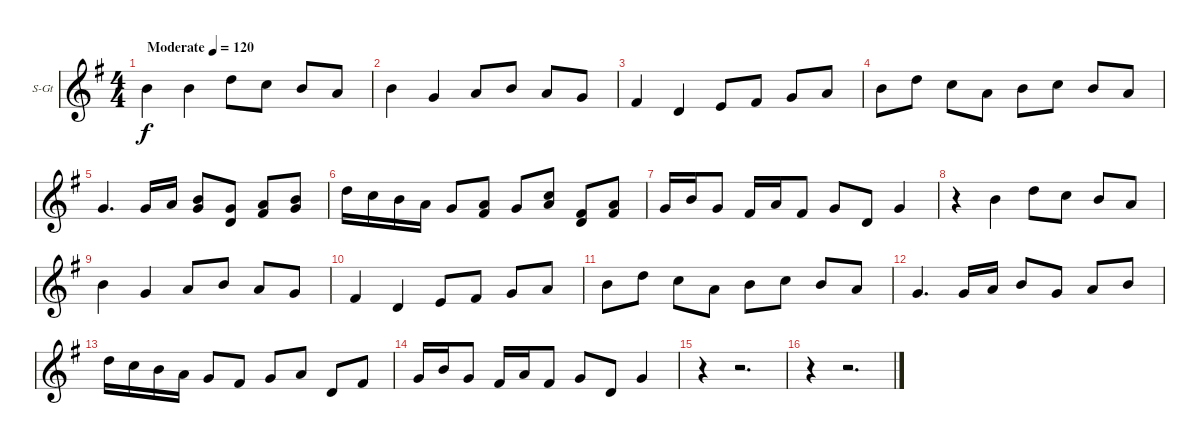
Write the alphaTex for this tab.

\bracketExtendMode groupsimilarinstruments
\firstSystemTrackNameOrientation horizontal
\otherSystemsTrackNameOrientation horizontal
\track ("Piste 6" "S-Gt") {solo instrument acousticguitarsteel}
\staff {score}
\tuning (E4 B3 G3 D3 A2 E2)
\ts (4 4)
\beaming (8 2 2 2 2)
\tempo (120 "Moderate")
\clef g2
\ks g
0.2.4{dy f instrument acousticguitarsteel} 0.2.4 3.2.8 1.2.8 0.2.8 2.3.8 |
0.2.4 0.3.4 2.3.8 0.2.8 2.3.8 0.3.8 |
4.4.4 0.4.4 2.4.8 9.5.8 0.3.8 2.3.8 |
0.2.8 3.2.8 1.2.8 2.3.8 0.2.8 1.2.8 0.2.8 2.3.8 |
0.3.4{d} 0.3.16 2.3.16 (0.2 0.3).8 (0.3 0.4).8 (2.3 4.4).8 (0.2 0.3).8 |
3.2.16 1.2.16 0.2.16 2.3.16 0.3.8 (2.3 4.4).8 0.3.8 (1.2 2.3).8 (0.4 9.5).8 (4.4 12.5).8 |
0.3.16 0.2.16 0.3.8 4.4.16 2.3.16 4.4.8 0.3.8 0.4.8 0.3.4 |
r.4 0.2.4 3.2.8 1.2.8 0.2.8 2.3.8 |
0.2.4 0.3.4 2.3.8 0.2.8 2.3.8 0.3.8 |
4.4.4 0.4.4 2.4.8 9.5.8 0.3.8 2.3.8 |
0.2.8 3.2.8 1.2.8 2.3.8 0.2.8 1.2.8 0.2.8 2.3.8 |
0.3.4{d} 0.3.16 2.3.16 0.2.8 0.3.8 2.3.8 0.2.8 |
3.2.16 1.2.16 0.2.16 2.3.16 0.3.8 4.4.8 0.3.8 2.3.8 0.4.8 4.4.8 |
0.3.16 0.2.16 0.3.8 4.4.16 2.3.16 4.4.8 0.3.8 0.4.8 0.3.4 |
r.4 r.2{d} |
r.4 r.2{d}
